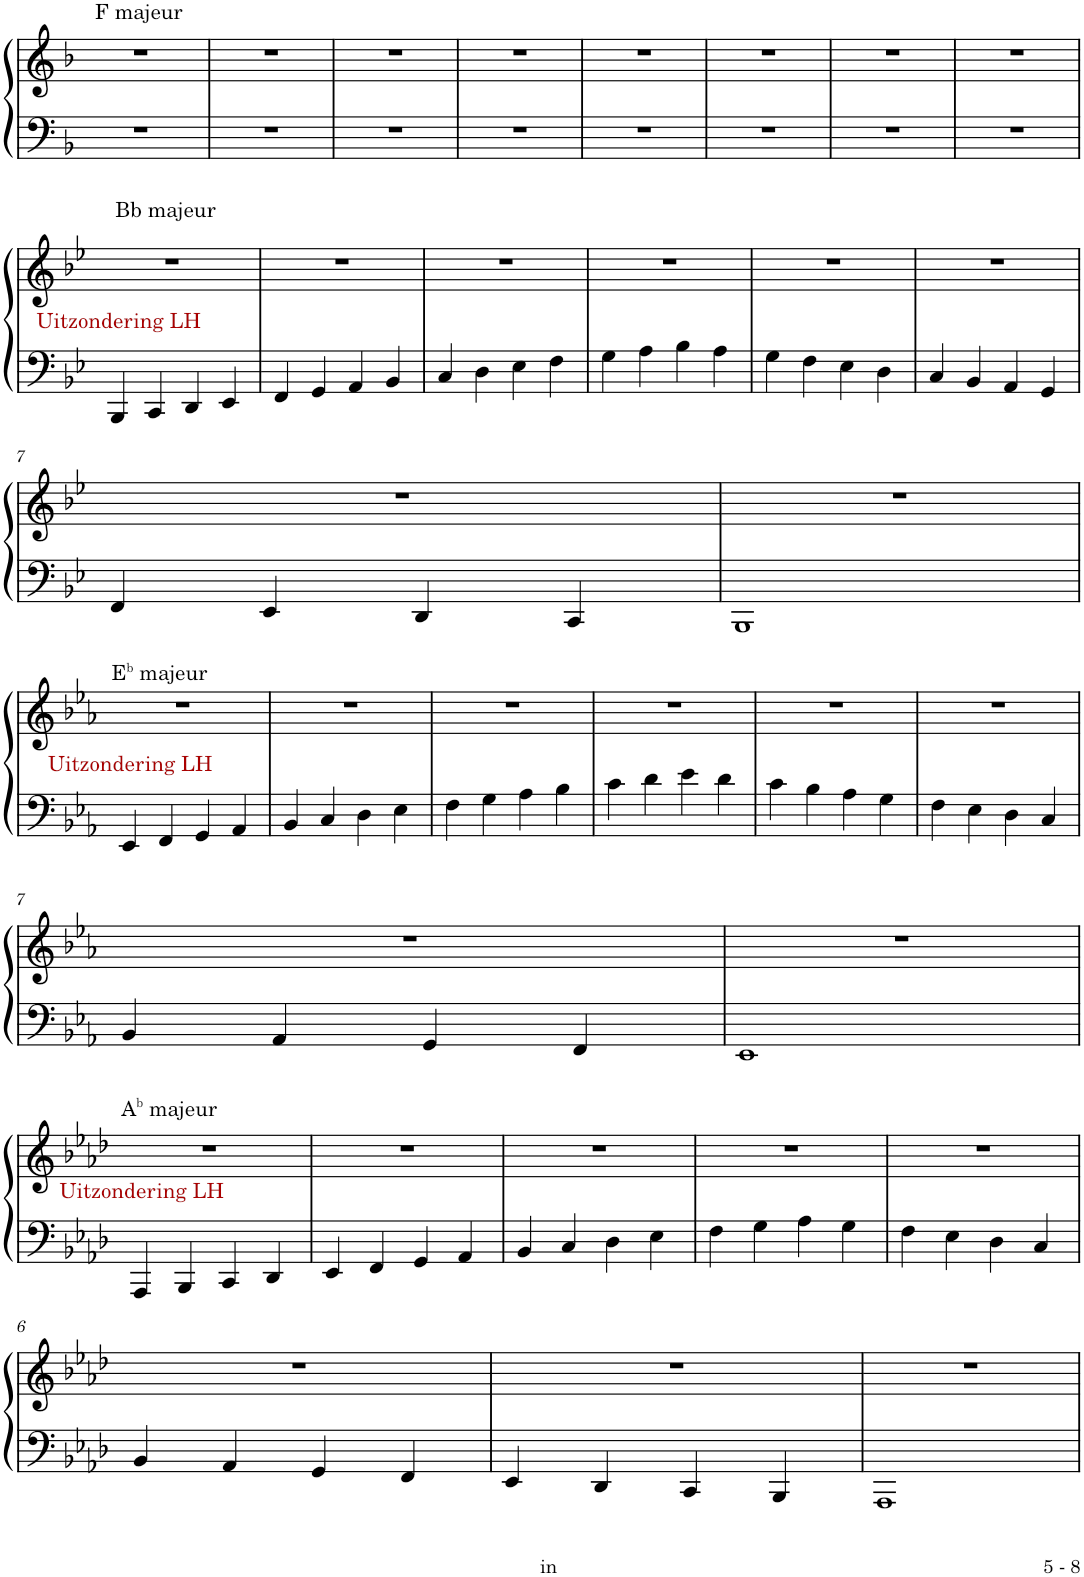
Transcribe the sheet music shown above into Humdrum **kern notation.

**kern	**kern
*part1	*part1
*staff2	*staff1
*I"Piano	*
*I'Pno.	*
!!LO:PB:g=z
*clefF4	*clefG2
*k[b-]	*k[b-]
*M4/4	*M4/4
=1	=1
!	!LO:TX:a:t=F majeur
1r	1r
=2	=2
1r	1r
=3	=3
1r	1r
=4	=4
1r	1r
=5	=5
1r	1r
=6	=6
1r	1r
=7	=7
1r	1r
=8	=8
1r	1r
!!LO:LB:g=z
=1	=1
*k[b-e-]	*k[b-e-]
!	!LO:TX:a:t=Bb majeur
!LO:TX:a:color=#AA0000:t=Uitzondering LH	!
4BBB-/	1r
4CC/	.
4DD/	.
4EE-/	.
=2	=2
4FF/	1r
4GG/	.
4AA/	.
4BB-/	.
=3	=3
4C/	1r
4D\	.
4E-\	.
4F\	.
=4	=4
4G\	1r
4A\	.
4B-\	.
4A\	.
=5	=5
4G\	1r
4F\	.
4E-\	.
4D\	.
=6	=6
4C/	1r
4BB-/	.
4AA/	.
4GG/	.
!!LO:LB:g=z
=7	=7
4FF/	1r
4EE-/	.
4DD/	.
4CC/	.
=8	=8
1BBB-	1r
!!LO:LB:g=z
=1	=1
*k[b-e-a-]	*k[b-e-a-]
!	!LO:TX:a:t=E
!	!LO:TX:a:t=b
!	!LO:TX:a:t=majeur
!LO:TX:a:color=#AA0000:t=Uitzondering LH	!
4EE-/	1r
4FF/	.
4GG/	.
4AA-/	.
=2	=2
4BB-/	1r
4C/	.
4D\	.
4E-\	.
=3	=3
4F\	1r
4G\	.
4A-\	.
4B-\	.
=4	=4
4c\	1r
4d\	.
4e-\	.
4d\	.
=5	=5
4c\	1r
4B-\	.
4A-\	.
4G\	.
=6	=6
4F\	1r
4E-\	.
4D\	.
4C/	.
!!LO:LB:g=z
=7	=7
4BB-/	1r
4AA-/	.
4GG/	.
4FF/	.
=8	=8
1EE-	1r
!!LO:LB:g=z
=1	=1
*k[b-e-a-d-]	*k[b-e-a-d-]
!	!LO:TX:a:t=A
!	!LO:TX:a:t=b
!	!LO:TX:a:t=majeur
!LO:TX:a:color=#AA0000:t=Uitzondering LH	!
4AAA-/	1r
4BBB-/	.
4CC/	.
4DD-/	.
=2	=2
4EE-/	1r
4FF/	.
4GG/	.
4AA-/	.
=3	=3
4BB-/	1r
4C/	.
4D-\	.
4E-\	.
=4	=4
4F\	1r
4G\	.
4A-\	.
4G\	.
=5	=5
4F\	1r
4E-\	.
4D-\	.
4C/	.
!!LO:LB:g=z
=6	=6
4BB-/	1r
4AA-/	.
4GG/	.
4FF/	.
=7	=7
4EE-/	1r
4DD-/	.
4CC/	.
4BBB-/	.
=8	=8
1AAA-	1r
=	=
*-	*-
